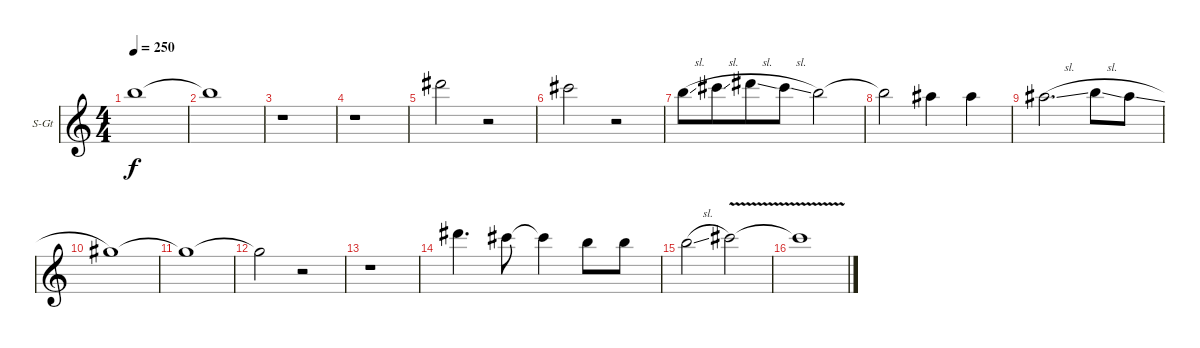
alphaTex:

\bracketExtendMode groupsimilarinstruments
\firstSystemTrackNameOrientation horizontal
\otherSystemsTrackNameOrientation horizontal
\track ("Ének (Mark Boals)" "S-Gt") {instrument tenorsax}
\staff {score}
\tuning (E4 B3 G3 D3 A2 E2)
\displaytranspose 12
\ts (4 4)
\tempo 250
\clef g2
\ks c
7.1{t}.1{dy f} |
7.1{t}.1 |
r.1 |
r.1 |
11.1.2 r.2 |
9.1.2 r.2 |
7.1{sl}.8 9.1{sl}.8{beam merge} 11.1{sl}.8 9.1{sl}.8 7.1.2 |
7.1{t}.2 6.1.4 6.1.4 |
6.1{sl}.2{d} 7.1{sl}.8 6.1{sl}.8 |
4.1.1 |
4.1{t}.1 |
4.1{t}.2 r.2 |
r.1 |
11.1.4{d} 9.1.8 9.1{t}.4 7.1.8 7.1.8 |
7.1{sl}.2 9.1{v}.2 |
9.1{v t}.1
